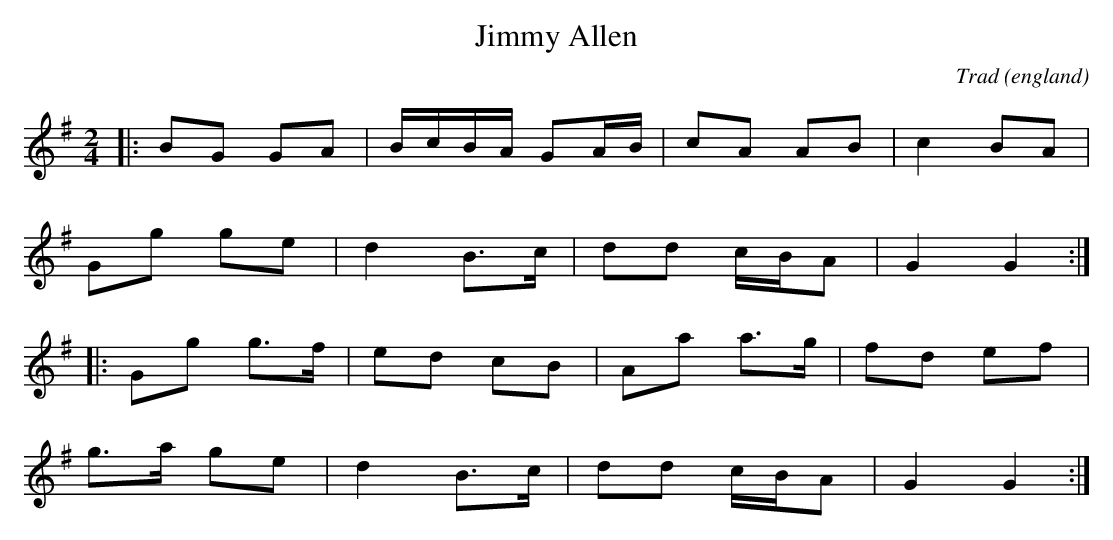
X:1
T:Jimmy Allen
O:england
C:Trad
M:2/4
K:G
|:B2G2 G2A2 | BcBA G2AB | c2A2 A2B2| c4 B2A2 |
G2g2 g2e2 | d4 B3c | d2d2 cBA2 | G4 G4:|
|:G2g2 g3f | e2d2 c2B2 | A2a2 a3g | f2d2 e2f2 |
g3a g2e2 | d4 B3c | d2d2 cBA2 | G4G4:|
